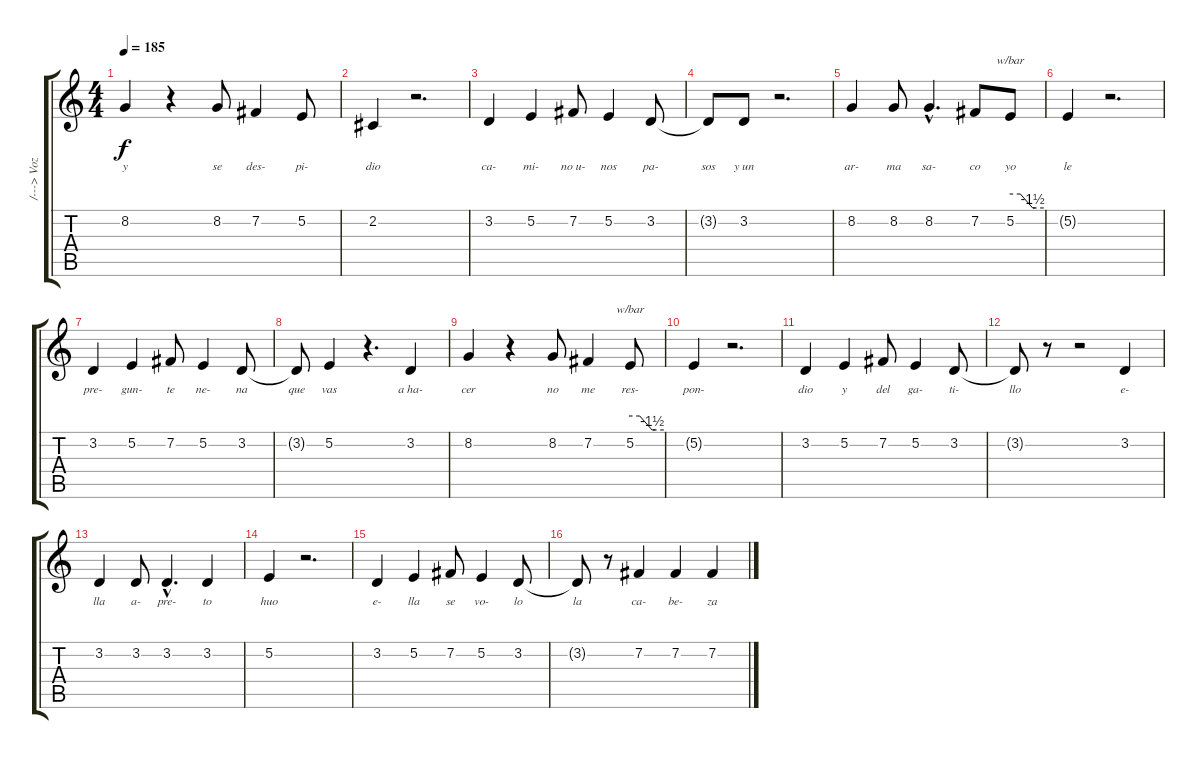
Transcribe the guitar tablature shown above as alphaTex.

\track ("/---> Voz <---/" "/---> Voz ") {instrument lead2sawtooth}
\staff {score tabs}
\tuning (E4 B3 G3 D3 A2 E2) {hide}
\ts (4 4)
\tempo 185
\clef g2
\ks c
8.2.4{lyrics (0 "y") lyrics (1 "") lyrics (2 "") lyrics (3 "") lyrics (4 "") dy f} r.4 8.2.8{lyrics (0 "se") lyrics (1 "") lyrics (2 "") lyrics (3 "") lyrics (4 "")} 7.2.4{lyrics (0 "des-") lyrics (1 "") lyrics (2 "") lyrics (3 "") lyrics (4 "")} 5.2.8{lyrics (0 "pi-") lyrics (1 "") lyrics (2 "") lyrics (3 "") lyrics (4 "")} |
2.2.4{lyrics (0 "dio") lyrics (1 "") lyrics (2 "") lyrics (3 "") lyrics (4 "")} r.2{d} |
3.2.4{lyrics (0 "ca-") lyrics (1 "") lyrics (2 "") lyrics (3 "") lyrics (4 "")} 5.2.4{lyrics (0 "mi-") lyrics (1 "") lyrics (2 "") lyrics (3 "") lyrics (4 "")} 7.2.8{lyrics (0 "no u-") lyrics (1 "") lyrics (2 "") lyrics (3 "") lyrics (4 "")} 5.2.4{lyrics (0 "nos") lyrics (1 "") lyrics (2 "") lyrics (3 "") lyrics (4 "")} 3.2.8{lyrics (0 "pa-") lyrics (1 "") lyrics (2 "") lyrics (3 "") lyrics (4 "")} |
3.2{t}.8{lyrics (0 "sos") lyrics (1 "") lyrics (2 "") lyrics (3 "") lyrics (4 "")} 3.2.8{lyrics (0 "y un") lyrics (1 "") lyrics (2 "") lyrics (3 "") lyrics (4 "")} r.2{d} |
8.2.4{lyrics (0 "ar-") lyrics (1 "") lyrics (2 "") lyrics (3 "") lyrics (4 "")} 8.2.8{lyrics (0 "ma") lyrics (1 "") lyrics (2 "") lyrics (3 "") lyrics (4 "")} 8.2{hac}.4{d lyrics (0 "sa-") lyrics (1 "") lyrics (2 "") lyrics (3 "") lyrics (4 "")} 7.2.8{lyrics (0 "co") lyrics (1 "") lyrics (2 "") lyrics (3 "") lyrics (4 "")} 5.2.8{tbe (custom default 0 0 18 0 40 -6 45 -6 60 -6) lyrics (0 "yo") lyrics (1 "") lyrics (2 "") lyrics (3 "") lyrics (4 "")} |
5.2{t}.4{lyrics (0 "le") lyrics (1 "") lyrics (2 "") lyrics (3 "") lyrics (4 "")} r.2{d} |
3.2.4{lyrics (0 "pre-") lyrics (1 "") lyrics (2 "") lyrics (3 "") lyrics (4 "")} 5.2.4{lyrics (0 "gun-") lyrics (1 "") lyrics (2 "") lyrics (3 "") lyrics (4 "")} 7.2.8{lyrics (0 "te") lyrics (1 "") lyrics (2 "") lyrics (3 "") lyrics (4 "")} 5.2.4{lyrics (0 "ne-") lyrics (1 "") lyrics (2 "") lyrics (3 "") lyrics (4 "")} 3.2.8{lyrics (0 "na") lyrics (1 "") lyrics (2 "") lyrics (3 "") lyrics (4 "")} |
3.2{t}.8{lyrics (0 "que") lyrics (1 "") lyrics (2 "") lyrics (3 "") lyrics (4 "")} 5.2.4{lyrics (0 "vas") lyrics (1 "") lyrics (2 "") lyrics (3 "") lyrics (4 "")} r.4{d} 3.2.4{lyrics (0 "a ha-") lyrics (1 "") lyrics (2 "") lyrics (3 "") lyrics (4 "")} |
8.2.4{lyrics (0 "cer") lyrics (1 "") lyrics (2 "") lyrics (3 "") lyrics (4 "")} r.4 8.2.8{lyrics (0 "no") lyrics (1 "") lyrics (2 "") lyrics (3 "") lyrics (4 "")} 7.2.4{lyrics (0 "me") lyrics (1 "") lyrics (2 "") lyrics (3 "") lyrics (4 "")} 5.2.8{tbe (custom default 0 0 17 0 39 -6 45 -6 60 -6) lyrics (0 "res-") lyrics (1 "") lyrics (2 "") lyrics (3 "") lyrics (4 "")} |
5.2{t}.4{lyrics (0 "pon-") lyrics (1 "") lyrics (2 "") lyrics (3 "") lyrics (4 "")} r.2{d} |
3.2.4{lyrics (0 "dio") lyrics (1 "") lyrics (2 "") lyrics (3 "") lyrics (4 "")} 5.2.4{lyrics (0 "y") lyrics (1 "") lyrics (2 "") lyrics (3 "") lyrics (4 "")} 7.2.8{lyrics (0 "del") lyrics (1 "") lyrics (2 "") lyrics (3 "") lyrics (4 "")} 5.2.4{lyrics (0 "ga-") lyrics (1 "") lyrics (2 "") lyrics (3 "") lyrics (4 "")} 3.2.8{lyrics (0 "ti-") lyrics (1 "") lyrics (2 "") lyrics (3 "") lyrics (4 "")} |
3.2{t}.8{lyrics (0 "llo") lyrics (1 "") lyrics (2 "") lyrics (3 "") lyrics (4 "")} r.8 r.2 3.2.4{lyrics (0 "e-") lyrics (1 "") lyrics (2 "") lyrics (3 "") lyrics (4 "")} |
3.2.4{lyrics (0 "lla") lyrics (1 "") lyrics (2 "") lyrics (3 "") lyrics (4 "")} 3.2.8{lyrics (0 "a-") lyrics (1 "") lyrics (2 "") lyrics (3 "") lyrics (4 "")} 3.2{hac}.4{d lyrics (0 "pre-") lyrics (1 "") lyrics (2 "") lyrics (3 "") lyrics (4 "")} 3.2.4{lyrics (0 "to") lyrics (1 "") lyrics (2 "") lyrics (3 "") lyrics (4 "")} |
5.2.4{lyrics (0 "huo") lyrics (1 "") lyrics (2 "") lyrics (3 "") lyrics (4 "")} r.2{d} |
3.2.4{lyrics (0 "e-") lyrics (1 "") lyrics (2 "") lyrics (3 "") lyrics (4 "")} 5.2.4{lyrics (0 "lla") lyrics (1 "") lyrics (2 "") lyrics (3 "") lyrics (4 "")} 7.2.8{lyrics (0 "se") lyrics (1 "") lyrics (2 "") lyrics (3 "") lyrics (4 "")} 5.2.4{lyrics (0 "vo-") lyrics (1 "") lyrics (2 "") lyrics (3 "") lyrics (4 "")} 3.2.8{lyrics (0 "lo") lyrics (1 "") lyrics (2 "") lyrics (3 "") lyrics (4 "")} |
3.2{t}.8{lyrics (0 "la") lyrics (1 "") lyrics (2 "") lyrics (3 "") lyrics (4 "")} r.8 7.2.4{lyrics (0 "ca-") lyrics (1 "") lyrics (2 "") lyrics (3 "") lyrics (4 "")} 7.2.4{lyrics (0 "be-") lyrics (1 "") lyrics (2 "") lyrics (3 "") lyrics (4 "")} 7.2.4{lyrics (0 "za") lyrics (1 "") lyrics (2 "") lyrics (3 "") lyrics (4 "")}
